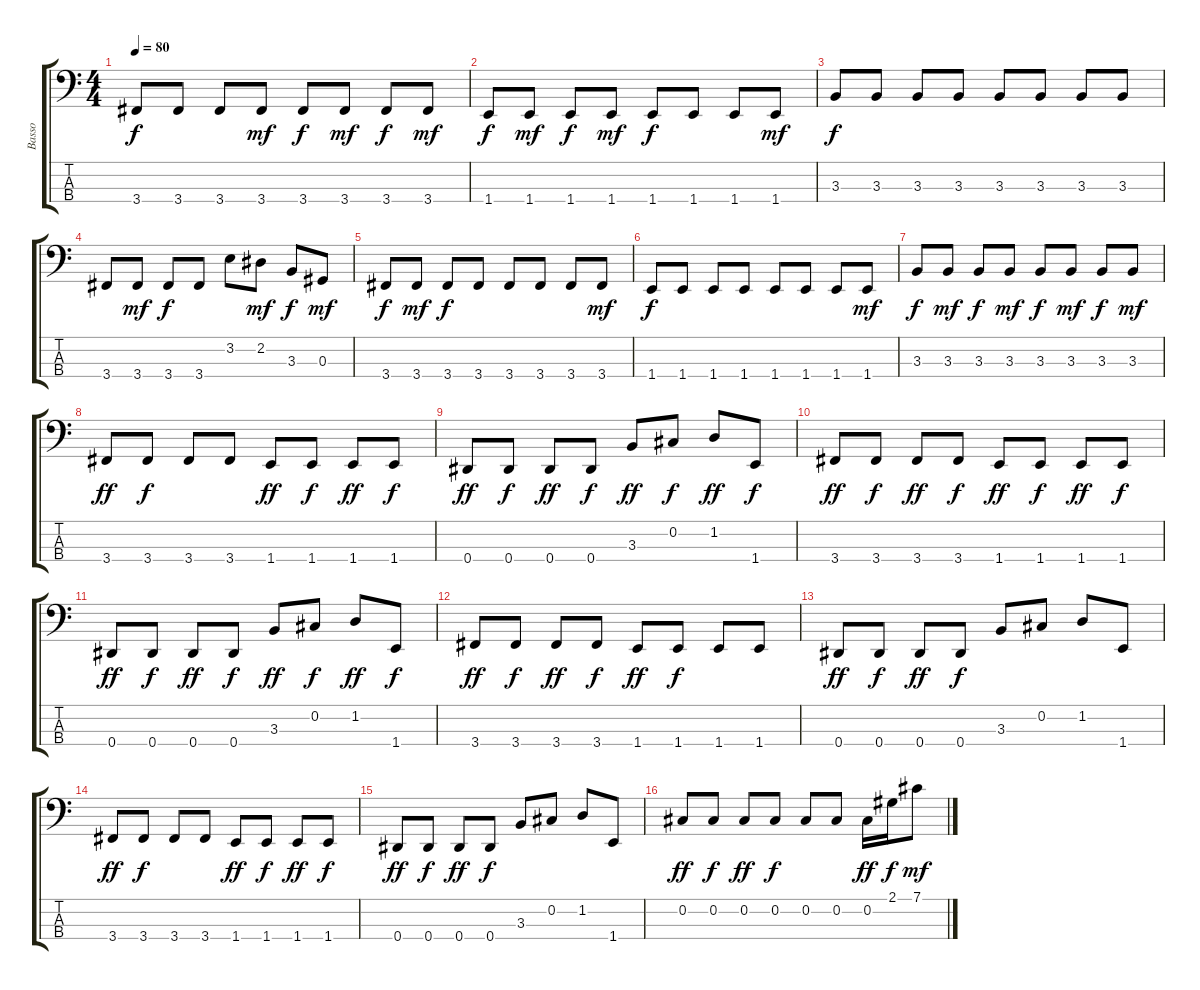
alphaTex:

\track ("Basso" "Basso") {instrument electricbassfinger}
\staff {score tabs}
\tuning (Gb2 Db2 Ab1 Eb1) {hide}
\ts (4 4)
\tempo 80
\clef f4
\ks c
3.4.8{dy f} 3.4.8 3.4.8 3.4.8{dy mf} 3.4.8{dy f} 3.4.8{dy mf} 3.4.8{dy f} 3.4.8{dy mf} |
1.4.8{dy f} 1.4.8{dy mf} 1.4.8{dy f} 1.4.8{dy mf} 1.4.8{dy f} 1.4.8 1.4.8 1.4.8{dy mf} |
3.3.8{dy f} 3.3.8 3.3.8 3.3.8 3.3.8 3.3.8 3.3.8 3.3.8 |
3.4.8 3.4.8{dy mf} 3.4.8{dy f} 3.4.8 3.2.8 2.2.8{dy mf} 3.3.8{dy f} 0.3.8{dy mf} |
3.4.8{dy f} 3.4.8{dy mf} 3.4.8{dy f} 3.4.8 3.4.8 3.4.8 3.4.8 3.4.8{dy mf} |
1.4.8{dy f} 1.4.8 1.4.8 1.4.8 1.4.8 1.4.8 1.4.8 1.4.8{dy mf} |
3.3.8{dy f} 3.3.8{dy mf} 3.3.8{dy f} 3.3.8{dy mf} 3.3.8{dy f} 3.3.8{dy mf} 3.3.8{dy f} 3.3.8{dy mf} |
3.4.8{dy ff} 3.4.8{dy f} 3.4.8 3.4.8 1.4.8{dy ff} 1.4.8{dy f} 1.4.8{dy ff} 1.4.8{dy f} |
0.4.8{dy ff} 0.4.8{dy f} 0.4.8{dy ff} 0.4.8{dy f} 3.3.8{dy ff} 0.2.8{dy f} 1.2.8{dy ff} 1.4.8{dy f} |
3.4.8{dy ff} 3.4.8{dy f} 3.4.8{dy ff} 3.4.8{dy f} 1.4.8{dy ff} 1.4.8{dy f} 1.4.8{dy ff} 1.4.8{dy f} |
0.4.8{dy ff} 0.4.8{dy f} 0.4.8{dy ff} 0.4.8{dy f} 3.3.8{dy ff} 0.2.8{dy f} 1.2.8{dy ff} 1.4.8{dy f} |
3.4.8{dy ff} 3.4.8{dy f} 3.4.8{dy ff} 3.4.8{dy f} 1.4.8{dy ff} 1.4.8{dy f} 1.4.8 1.4.8 |
0.4.8{dy ff} 0.4.8{dy f} 0.4.8{dy ff} 0.4.8{dy f} 3.3.8 0.2.8 1.2.8 1.4.8 |
3.4.8{dy ff} 3.4.8{dy f} 3.4.8 3.4.8 1.4.8{dy ff} 1.4.8{dy f} 1.4.8{dy ff} 1.4.8{dy f} |
0.4.8{dy ff} 0.4.8{dy f} 0.4.8{dy ff} 0.4.8{dy f} 3.3.8 0.2.8 1.2.8 1.4.8 |
0.2.8{dy ff} 0.2.8{dy f} 0.2.8{dy ff} 0.2.8{dy f} 0.2.8 0.2.8 0.2.16{dy ff} 2.1.16{dy f} 7.1.8{dy mf}
